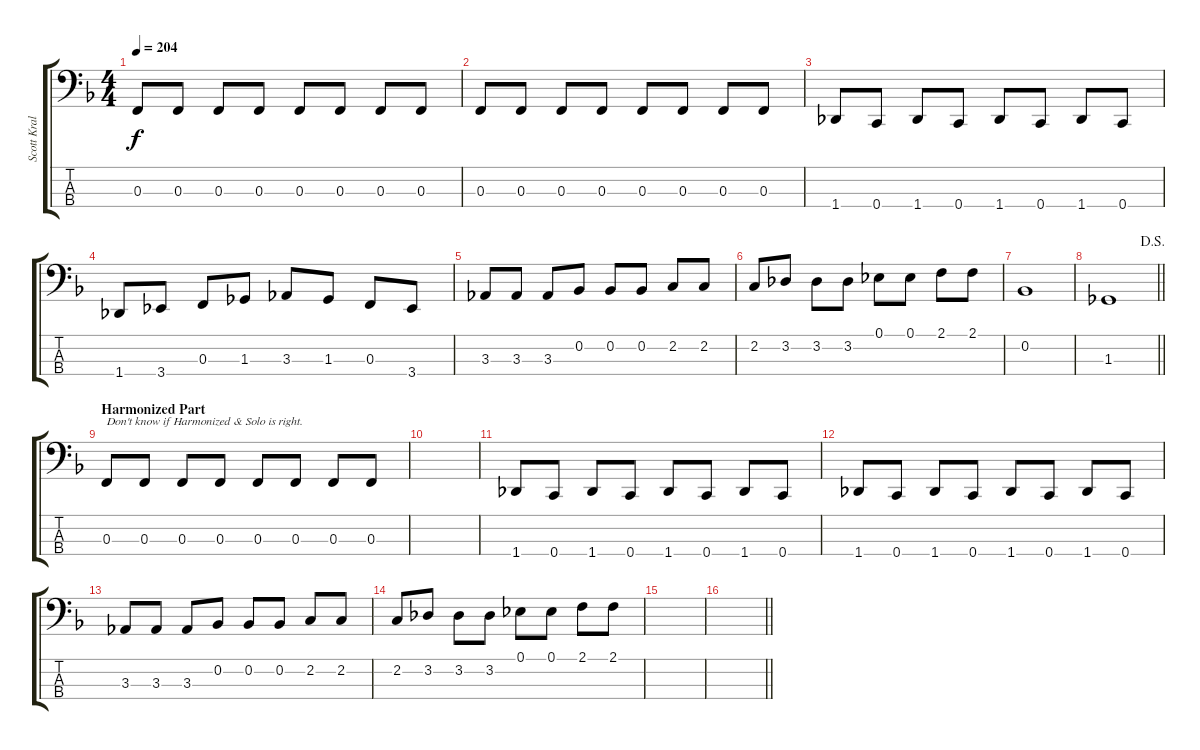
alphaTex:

\track ("Scott Krall" "Scott Kral") {instrument electricbassfinger}
\staff {score tabs}
\tuning (Eb2 Bb1 F1 C1) {hide}
\ts (4 4)
\tempo 204
\clef f4
\ks f
0.3.8{dy f} 0.3.8 0.3.8 0.3.8 0.3.8 0.3.8 0.3.8 0.3.8 |
0.3.8 0.3.8 0.3.8 0.3.8 0.3.8 0.3.8 0.3.8 0.3.8 |
1.4.8 0.4.8 1.4.8 0.4.8 1.4.8 0.4.8 1.4.8 0.4.8 |
1.4.8 3.4.8 0.3.8 1.3.8 3.3.8 1.3.8 0.3.8 3.4.8 |
3.3.8 3.3.8 3.3.8 0.2.8 0.2.8 0.2.8 2.2.8 2.2.8 |
2.2.8 3.2.8 3.2.8 3.2.8 0.1.8 0.1.8 2.1.8 2.1.8 |
0.2.1 |
\jump dalsegno
\barLineRight lightlight
1.3.1 |
\section ("" "Harmonized Part")
0.3.8{txt "Don't know if Harmonized & Solo is right."} 0.3.8 0.3.8 0.3.8 0.3.8 0.3.8 0.3.8 0.3.8 |
|
1.4.8 0.4.8 1.4.8 0.4.8 1.4.8 0.4.8 1.4.8 0.4.8 |
1.4.8 0.4.8 1.4.8 0.4.8 1.4.8 0.4.8 1.4.8 0.4.8 |
3.3.8 3.3.8 3.3.8 0.2.8 0.2.8 0.2.8 2.2.8 2.2.8 |
2.2.8 3.2.8 3.2.8 3.2.8 0.1.8 0.1.8 2.1.8 2.1.8 |
|
\barLineRight lightlight
